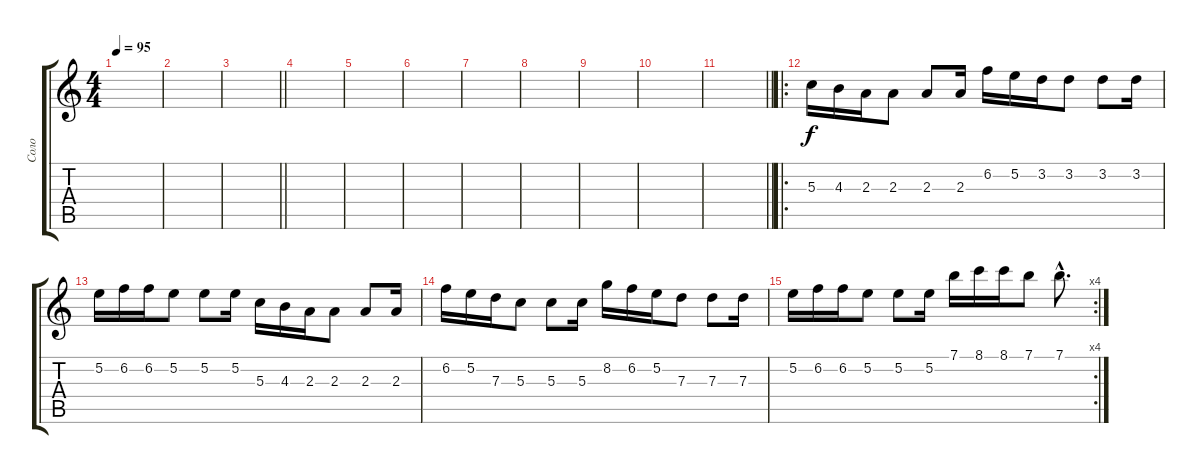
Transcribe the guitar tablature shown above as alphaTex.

\track ("Соло" "Соло") {instrument distortionguitar}
\staff {score tabs}
\tuning (E4 B3 G3 D3 A2 E2) {hide}
\ts (4 4)
\tempo 95
\clef g2
\ks c
|
|
\barLineRight lightlight
|
|
|
|
|
|
|
|
\barLineRight lightlight
|
\ro
5.3.16 4.3.16 2.3.16 2.3.8 2.3.8 2.3.16 6.2.16 5.2.16 3.2.16 3.2.8 3.2.8 3.2.16 |
5.2.16 6.2.16 6.2.16 5.2.8 5.2.8 5.2.16 5.3.16 4.3.16 2.3.16 2.3.8 2.3.8 2.3.16 |
6.2.16 5.2.16 7.3.16 5.3.8 5.3.8 5.3.16 8.2.16 6.2.16 5.2.16 7.3.8 7.3.8 7.3.16 |
\rc 4
5.2.16 6.2.16 6.2.16 5.2.8 5.2.8 5.2.16 7.1.16 8.1.16 8.1.16 7.1.8 7.1{hac}.8{d}
